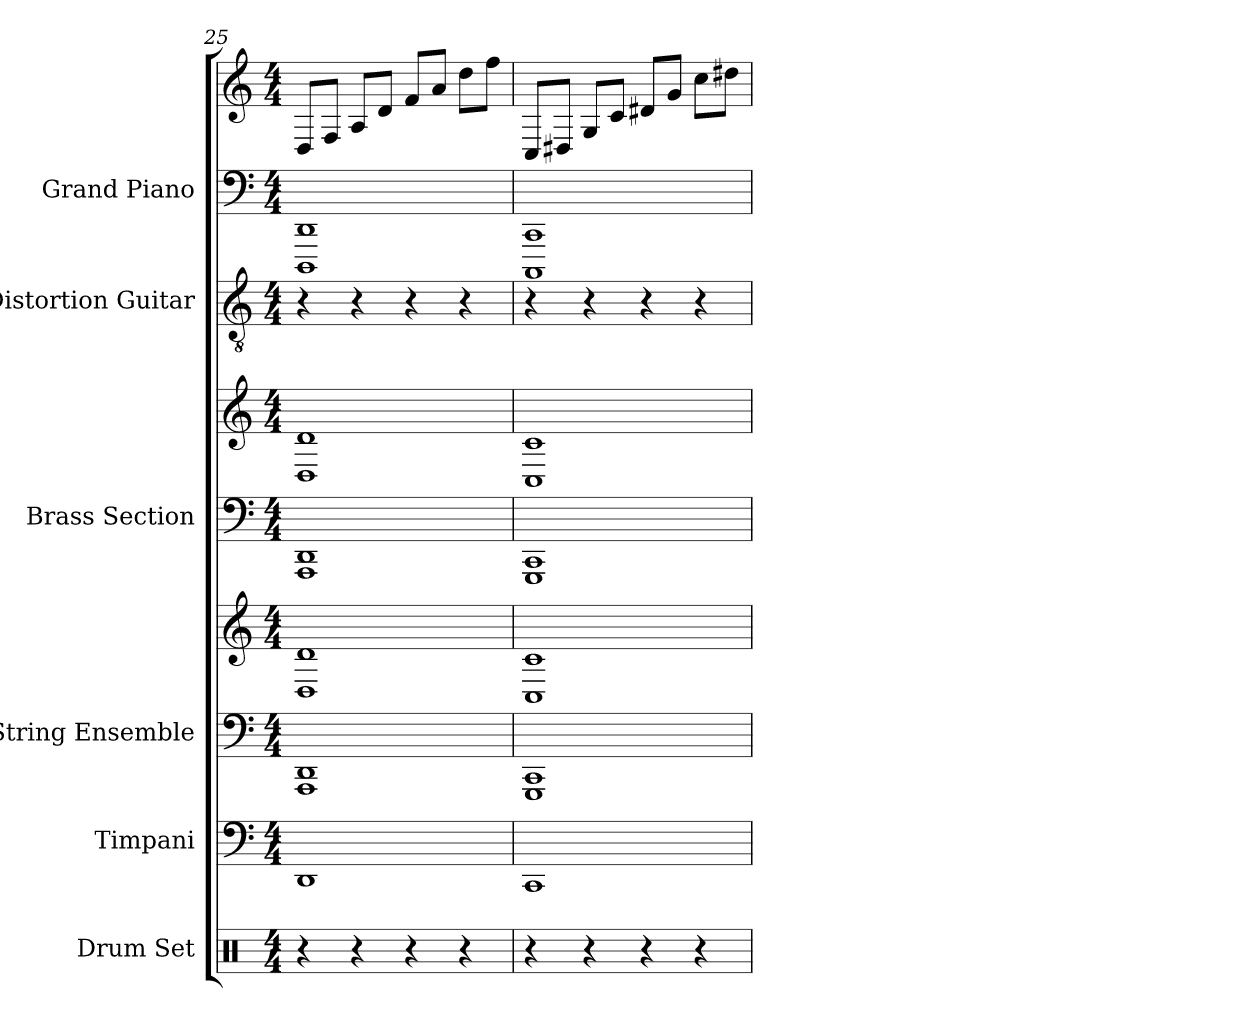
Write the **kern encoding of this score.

**kern	**kern	**kern	**kern	**kern	**kern	**kern	**kern	**kern
*part6	*part5	*part4	*part4	*part3	*part3	*part2	*part1	*part1
*staff9	*staff8	*staff7	*staff6	*staff5	*staff4	*staff3	*staff2	*staff1
*I"Drum Set	*I"Timpani	*I"String Ensemble	*	*I"Brass Section	*	*I"Distortion Guitar	*I"Grand Piano	*
*I'Drs.	*I'Timp.	*I'St. Ens.	*	*I'Brs. Se.	*	*I'Dist. Guit.	*I'Pno.	*
*clefX	*clefF4	*clefF4	*clefG2	*clefF4	*clefG2	*clefGv2	*clefF4	*clefG2
*k[]	*k[]	*k[]	*k[]	*k[]	*k[]	*k[]	*k[]	*k[]
*M4/4	*M4/4	*M4/4	*M4/4	*M4/4	*M4/4	*M4/4	*M4/4	*M4/4
=25	=25	=25	=25	=25	=25	=25	=25	=25
4r	1DD	1DD 1AAA	1D 1d	1DD 1AAA	1D 1d	4r	1DD 1DDD	8DL
.	.	.	.	.	.	.	.	8FJ
4r	.	.	.	.	.	4r	.	8AL
.	.	.	.	.	.	.	.	8dJ
4r	.	.	.	.	.	4r	.	8fL
.	.	.	.	.	.	.	.	8aJ
4r	.	.	.	.	.	4r	.	8ddL
.	.	.	.	.	.	.	.	8ffJ
=26	=26	=26	=26	=26	=26	=26	=26	=26
4r	1CC	1CC 1GGG	1C 1c	1CC 1GGG	1C 1c	4r	1CC 1CCC	8CL
.	.	.	.	.	.	.	.	8D#XJ
4r	.	.	.	.	.	4r	.	8GL
.	.	.	.	.	.	.	.	8cJ
4r	.	.	.	.	.	4r	.	8d#XL
.	.	.	.	.	.	.	.	8gJ
4r	.	.	.	.	.	4r	.	8ccL
.	.	.	.	.	.	.	.	8dd#XJ
=	=	=	=	=	=	=	=	=
*-	*-	*-	*-	*-	*-	*-	*-	*-
